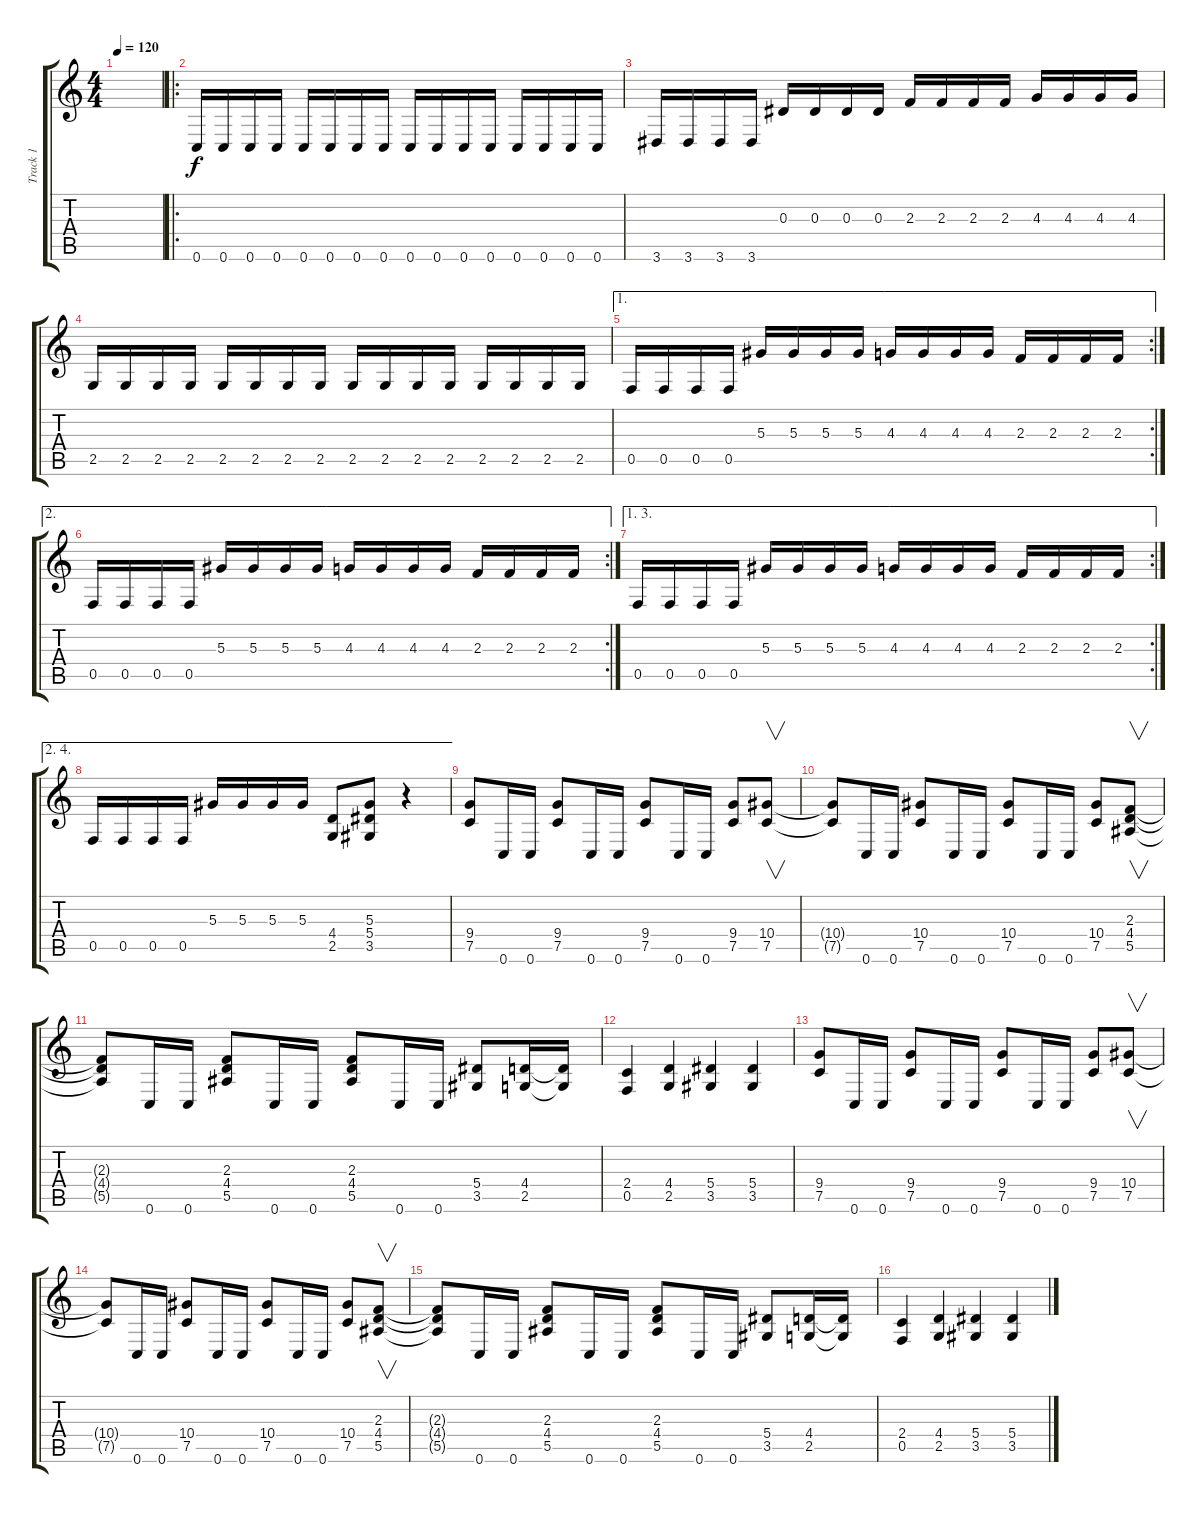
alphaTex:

\track ("Track 1" "Track 1") {instrument overdrivenguitar}
\staff {score tabs}
\tuning (C4 G3 Eb3 Bb2 F2 C2) {hide}
\ts (4 4)
\tempo 120
\clef g2
\ks c
|
\ro
0.6.16 0.6.16 0.6.16 0.6.16 0.6.16 0.6.16 0.6.16 0.6.16 0.6.16 0.6.16 0.6.16 0.6.16 0.6.16 0.6.16 0.6.16 0.6.16 |
3.6.16 3.6.16 3.6.16 3.6.16 0.3.16 0.3.16 0.3.16 0.3.16 2.3.16 2.3.16 2.3.16 2.3.16 4.3.16 4.3.16 4.3.16 4.3.16 |
2.5.16 2.5.16 2.5.16 2.5.16 2.5.16 2.5.16 2.5.16 2.5.16 2.5.16 2.5.16 2.5.16 2.5.16 2.5.16 2.5.16 2.5.16 2.5.16 |
\ae 1
\rc 2
0.5.16 0.5.16 0.5.16 0.5.16 5.3.16 5.3.16 5.3.16 5.3.16 4.3.16 4.3.16 4.3.16 4.3.16 2.3.16 2.3.16 2.3.16 2.3.16 |
\ae 2
\rc 2
0.5.16 0.5.16 0.5.16 0.5.16 5.3.16 5.3.16 5.3.16 5.3.16 4.3.16 4.3.16 4.3.16 4.3.16 2.3.16 2.3.16 2.3.16 2.3.16 |
\ae (1 3)
\rc 2
0.5.16 0.5.16 0.5.16 0.5.16 5.3.16 5.3.16 5.3.16 5.3.16 4.3.16 4.3.16 4.3.16 4.3.16 2.3.16 2.3.16 2.3.16 2.3.16 |
\ae (2 4)
0.5.16 0.5.16 0.5.16 0.5.16 5.3.16 5.3.16 5.3.16 5.3.16 (4.4 2.5).8 (5.3 5.4 3.5).8 r.4 |
(9.4 7.5).8 0.6.16 0.6.16 (9.4 7.5).8 0.6.16 0.6.16 (9.4 7.5).8 0.6.16 0.6.16 (9.4 7.5).8 (10.4 7.5).8{v} |
(10.4{t} 7.5{t}).8 0.6.16 0.6.16 (10.4 7.5).8 0.6.16 0.6.16 (10.4 7.5).8 0.6.16 0.6.16 (10.4 7.5).8 (2.3 4.4 5.5).8{v} |
(2.3{t} 4.4{t} 5.5{t}).8 0.6.16 0.6.16 (2.3 4.4 5.5).8 0.6.16 0.6.16 (2.3 4.4 5.5).8 0.6.16 0.6.16 (5.4 3.5).8 (4.4 2.5).16 (4.4{t} 2.5{t}).16 |
(2.4 0.5).4 (4.4 2.5).4 (5.4 3.5).4 (5.4 3.5).4 |
(9.4 7.5).8 0.6.16 0.6.16 (9.4 7.5).8 0.6.16 0.6.16 (9.4 7.5).8 0.6.16 0.6.16 (9.4 7.5).8 (10.4 7.5).8{v} |
(10.4{t} 7.5{t}).8 0.6.16 0.6.16 (10.4 7.5).8 0.6.16 0.6.16 (10.4 7.5).8 0.6.16 0.6.16 (10.4 7.5).8 (2.3 4.4 5.5).8{v} |
(2.3{t} 4.4{t} 5.5{t}).8 0.6.16 0.6.16 (2.3 4.4 5.5).8 0.6.16 0.6.16 (2.3 4.4 5.5).8 0.6.16 0.6.16 (5.4 3.5).8 (4.4 2.5).16 (4.4{t} 2.5{t}).16 |
(2.4 0.5).4 (4.4 2.5).4 (5.4 3.5).4 (5.4 3.5).4
